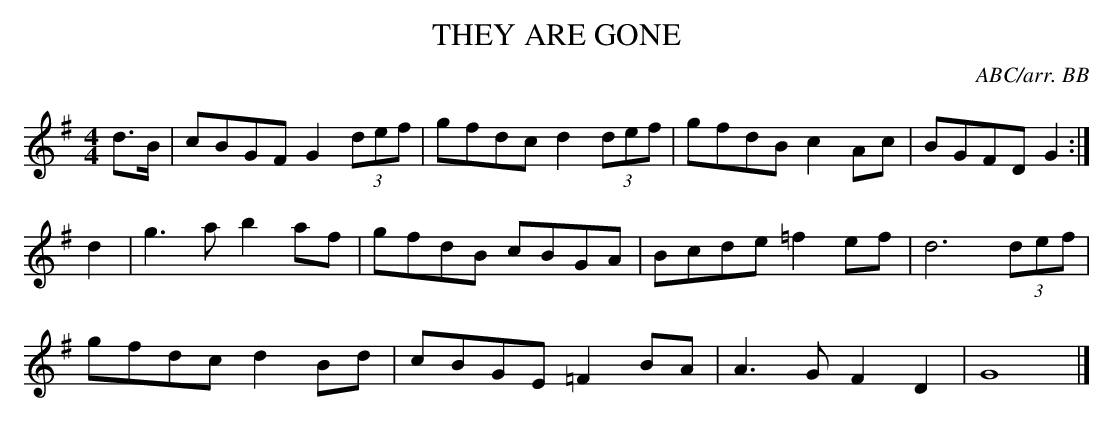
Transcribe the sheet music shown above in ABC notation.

X:1
T:THEY ARE GONE
Y:"go mall bronach [= slow and sorrowful]"
C:ABC/arr. BB
L:1/8
M:4/4
K:G
d>B|cBGF G2 (3def|gfdc d2 (3def|gfdB c2Ac|BGFD G2:|
d2|g3a b2af|gfdB cBGA|Bcde =f2ef|d6 (3def|
gfdc d2Bd|cBGE =F2BA|A3G F2D2|G8|]
